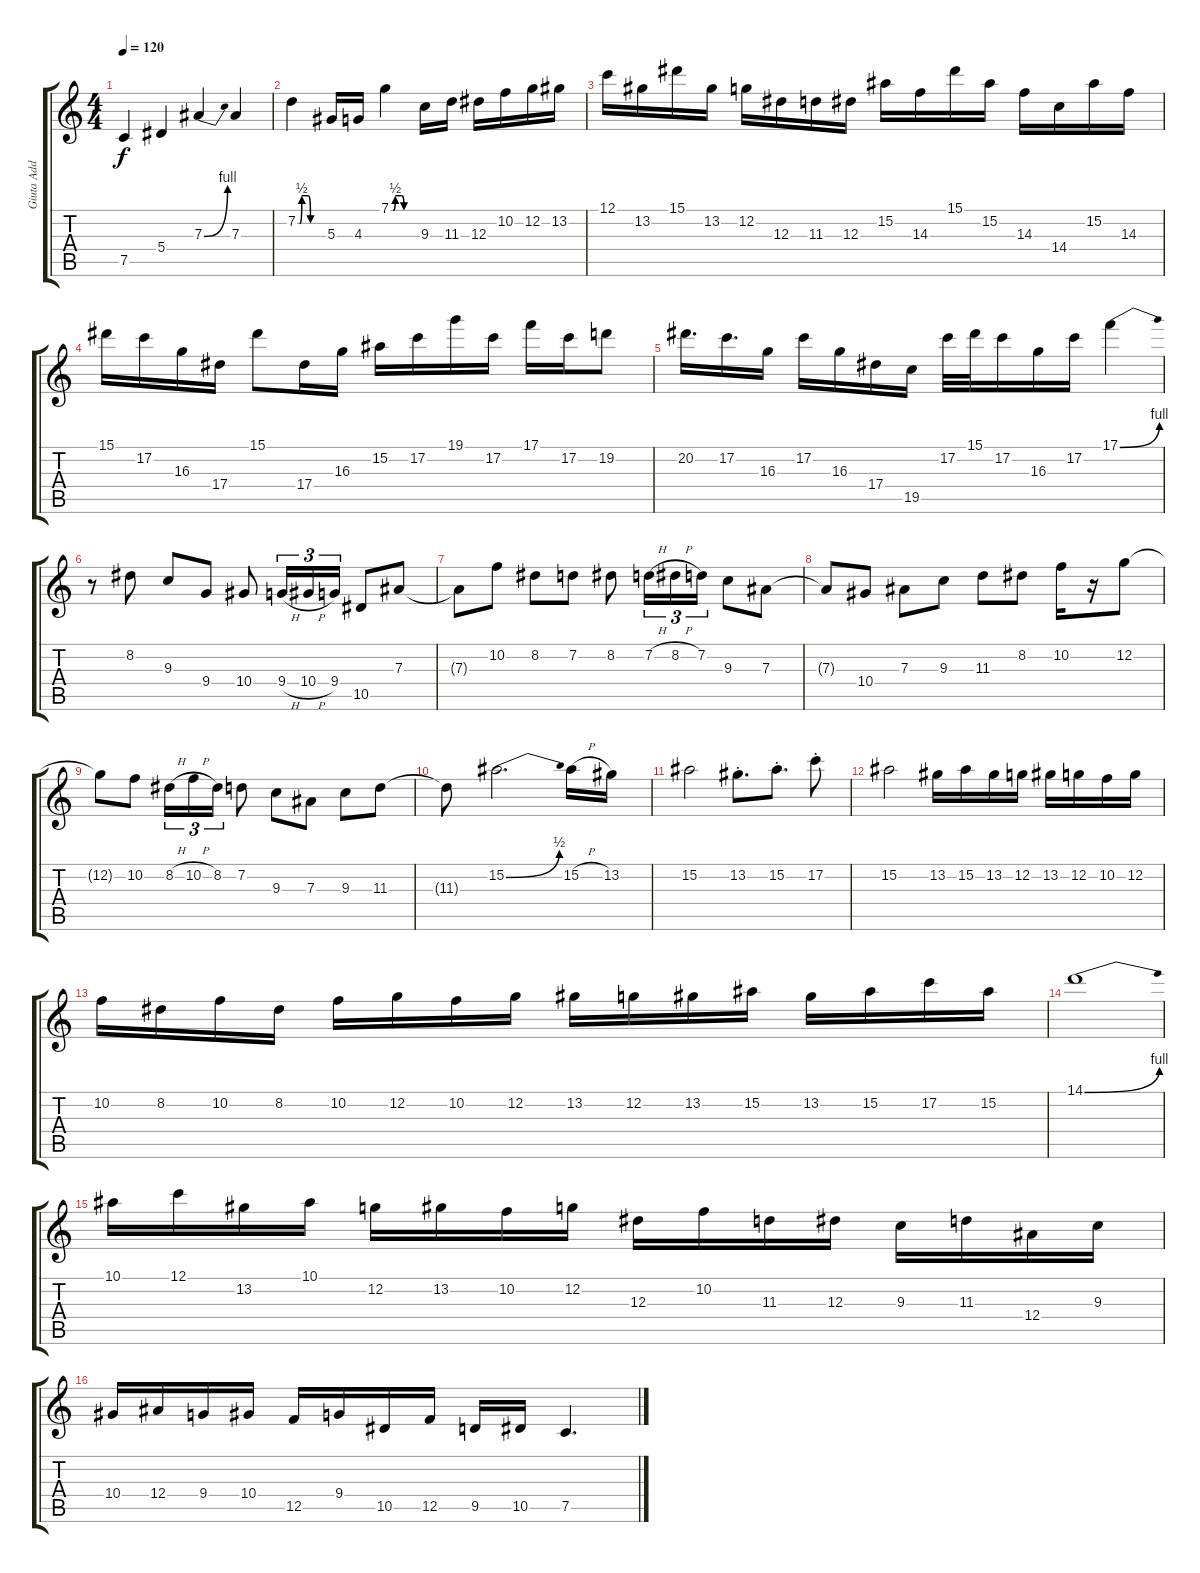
\track ("Giuta Add" "Giuta Add") {instrument distortionguitar}
\staff {score tabs}
\tuning (C4 G3 Eb3 Bb2 F2 C2) {hide}
\ts (4 4)
\tempo 120
\clef g2
\ks c
7.5.4{dy f} 5.4.4 7.3{be (bend 0 0 60 4)}.4 7.3.4 |
7.2{be (custom 0 0 5 0 10 2 25 2 30 0 60 0)}.4 5.3.16 4.3.16 7.1{be (custom 0 0 5 0 10 2 25 2 30 0 60 0)}.4 9.3.16 11.3.16 12.3.16 10.2.16 12.2.16 13.2.16 |
12.1.16 13.2.16 15.1.16 13.2.16 12.2.16 12.3.16 11.3.16 12.3.16 15.2.16 14.3.16 15.1.16 15.2.16 14.3.16 14.4.16 15.2.16 14.3.16 |
15.1.16 17.2.16 16.3.16 17.4.16 15.1.8 17.4.16 16.3.16 15.2.16 17.2.16 19.1.16 17.2.16 17.1.16 17.2.16 19.2.8 |
20.2.16{d} 17.2.16{d} 16.3.16 17.2.16 16.3.16 17.4.16 19.5.16 17.2.32 15.1.32 17.2.16 16.3.16 17.2.16 17.1{be (bend 0 0 60 4)}.4 |
r.8 8.2.8 9.3.8 9.4.8 10.4.8 9.4{h}.16{tu (3 2)} 10.4{h}.16{tu (3 2)} 9.4.16{tu (3 2)} 10.5.8 7.3.8 |
7.3{t}.8 10.2.8 8.2.8 7.2.8 8.2.8 7.2{h}.16{tu (3 2)} 8.2{h}.16{tu (3 2)} 7.2.16{tu (3 2)} 9.3.8 7.3.8 |
7.3{t}.8 10.4.8 7.3.8 9.3.8 11.3.8 8.2.8 10.2.16 r.16 12.2.8 |
12.2{t}.8 10.2.8 8.2{h}.16{tu (3 2)} 10.2{h}.16{tu (3 2)} 8.2.16{tu (3 2)} 7.2.8 9.3.8 7.3.8 9.3.8 11.3.8 |
11.3{t}.8 15.2{be (bend 0 0 60 2)}.2{d} 15.2{h}.16 13.2.16 |
15.2.2 13.2{st}.8{d} 15.2{st}.8{d} 17.2{st}.8 |
15.2.2 13.2.16 15.2.16 13.2.16 12.2.16 13.2.16 12.2.16 10.2.16 12.2.16 |
10.2.16 8.2.16 10.2.16 8.2.16 10.2.16 12.2.16 10.2.16 12.2.16 13.2.16 12.2.16 13.2.16 15.2.16 13.2.16 15.2.16 17.2.16 15.2.16 |
14.1{be (bend 0 0 60 4)}.1 |
10.1.16 12.1.16 13.2.16 10.1.16 12.2.16 13.2.16 10.2.16 12.2.16 12.3.16 10.2.16 11.3.16 12.3.16 9.3.16 11.3.16 12.4.16 9.3.16 |
10.4.16 12.4.16 9.4.16 10.4.16 12.5.16 9.4.16 10.5.16 12.5.16 9.5.16 10.5.16 7.5.4{d}
